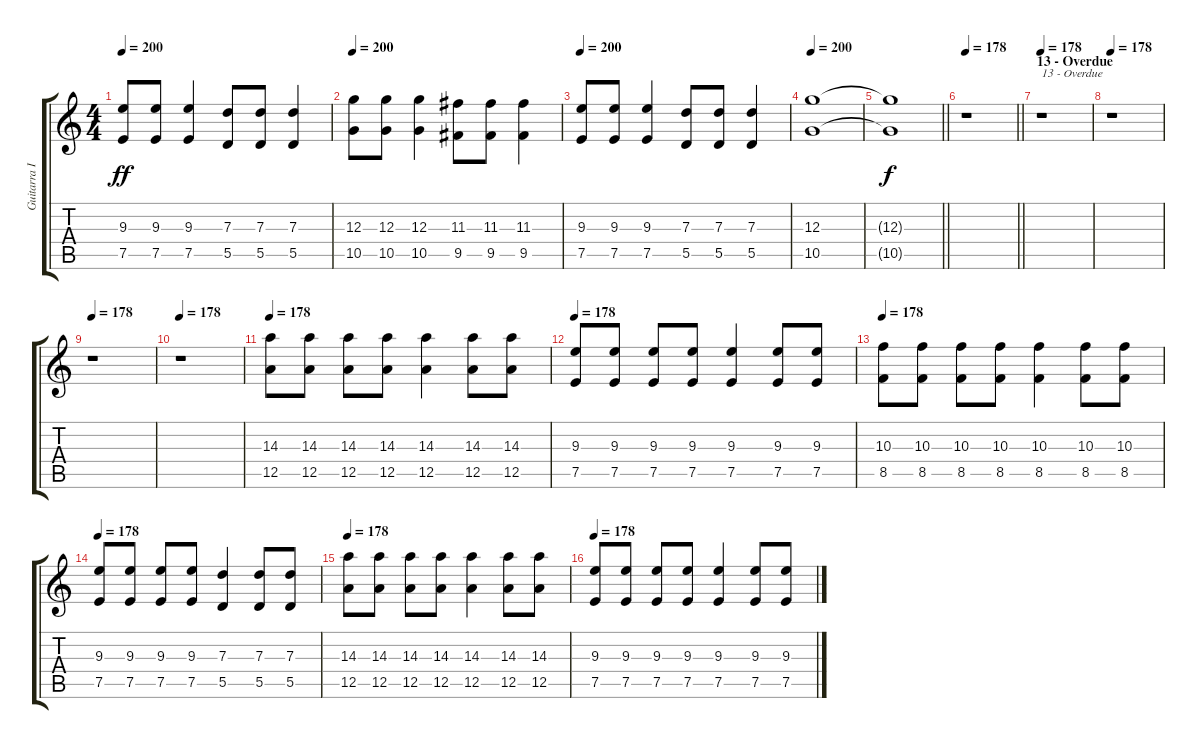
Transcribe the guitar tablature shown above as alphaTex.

\track ("Guitarra II" "Guitarra I") {instrument distortionguitar}
\staff {score tabs}
\tuning (E4 B3 G3 D3 A2 E2) {hide}
\ts (4 4)
\tempo 200
\clef g2
\ks c
(9.3 7.5).8{dy ff} (9.3 7.5).8 (9.3 7.5).4 (7.3 5.5).8 (7.3 5.5).8 (7.3 5.5).4 |
\tempo 200
(12.3 10.5).8 (12.3 10.5).8 (12.3 10.5).4 (11.3 9.5).8 (11.3 9.5).8 (11.3 9.5).4 |
\tempo 200
(9.3 7.5).8 (9.3 7.5).8 (9.3 7.5).4 (7.3 5.5).8 (7.3 5.5).8 (7.3 5.5).4 |
\tempo 200
(12.3 10.5).1 |
\barLineRight lightlight
(12.3{t} 10.5{t}).1{dy f} |
\tempo 178
\barLineRight lightlight
r.1 |
\section ("" "13 - Overdue")
\tempo 178
r.1{txt "13 - Overdue"} |
\tempo 178
r.1 |
\tempo 178
r.1 |
\tempo 178
r.1 |
\tempo 178
(14.3 12.5).8 (14.3 12.5).8 (14.3 12.5).8 (14.3 12.5).8 (14.3 12.5).4 (14.3 12.5).8 (14.3 12.5).8 |
\tempo 178
(9.3 7.5).8 (9.3 7.5).8 (9.3 7.5).8 (9.3 7.5).8 (9.3 7.5).4 (9.3 7.5).8 (9.3 7.5).8 |
\tempo 178
(10.3 8.5).8 (10.3 8.5).8 (10.3 8.5).8 (10.3 8.5).8 (10.3 8.5).4 (10.3 8.5).8 (10.3 8.5).8 |
\tempo 178
(9.3 7.5).8 (9.3 7.5).8 (9.3 7.5).8 (9.3 7.5).8 (7.3 5.5).4 (7.3 5.5).8 (7.3 5.5).8 |
\tempo 178
(14.3 12.5).8 (14.3 12.5).8 (14.3 12.5).8 (14.3 12.5).8 (14.3 12.5).4 (14.3 12.5).8 (14.3 12.5).8 |
\tempo 178
(9.3 7.5).8 (9.3 7.5).8 (9.3 7.5).8 (9.3 7.5).8 (9.3 7.5).4 (9.3 7.5).8 (9.3 7.5).8
